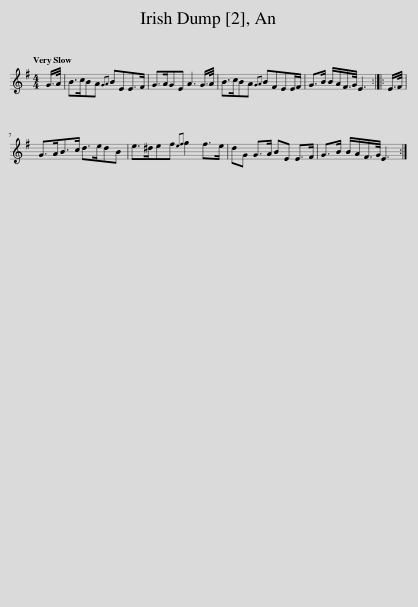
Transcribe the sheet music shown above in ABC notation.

X:1
L:1/8
Q:1/4=120
M:4/4
I:linebreak $
K:G
V:1 treble
V:1
 G/>A/ | B>cBA{GA} BEE>F | G>AGE A3 G/>A/ | B>cBA{GA} BFEE/F/ | G>B B/A/F/>G/ E3 :: %5
 E/>F/ |$ G>AB>c d>edB | e>^def{ef} g2 f>e | dG G>A BE E>F | G>B B/A/F/>G/ E3 :| %10
